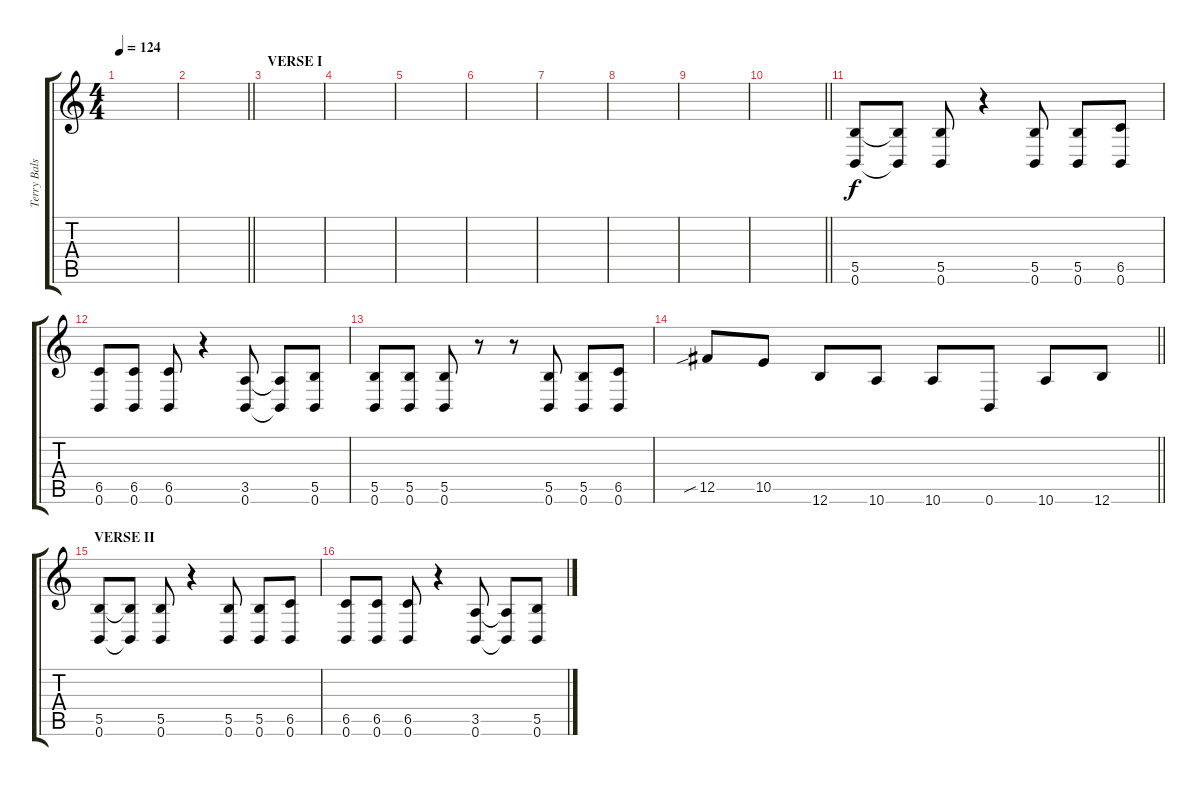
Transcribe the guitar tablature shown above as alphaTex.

\track ("Terry Balsamo - lead and rhythm guitar" "Terry Bals") {instrument overdrivenguitar}
\staff {score tabs}
\tuning (Db4 Ab3 E3 B2 Gb2 B1) {hide}
\ts (4 4)
\tempo 124
\clef g2
\ks c
|
\barLineRight lightlight
|
\section ("" "VERSE I")
|
|
|
|
|
|
|
\barLineRight lightlight
|
\section ("" "")
(5.5 0.6).8 (5.5{t} 0.6{t}).8 (5.5 0.6).8 r.4 (5.5 0.6).8 (5.5 0.6).8 (6.5 0.6).8 |
(6.5 0.6).8 (6.5 0.6).8 (6.5 0.6).8 r.4 (3.5 0.6).8 (3.5{t} 0.6{t}).8 (5.5 0.6).8 |
(5.5 0.6).8 (5.5 0.6).8 (5.5 0.6).8 r.8 r.8 (5.5 0.6).8 (5.5 0.6).8 (6.5 0.6).8 |
\barLineRight lightlight
12.5{sib}.8 10.5.8 12.6.8 10.6.8 10.6.8 0.6.8 10.6.8 12.6.8 |
\section ("" "VERSE II")
(5.5 0.6).8 (5.5{t} 0.6{t}).8 (5.5 0.6).8 r.4 (5.5 0.6).8 (5.5 0.6).8 (6.5 0.6).8 |
(6.5 0.6).8 (6.5 0.6).8 (6.5 0.6).8 r.4 (3.5 0.6).8 (3.5{t} 0.6{t}).8 (5.5 0.6).8
